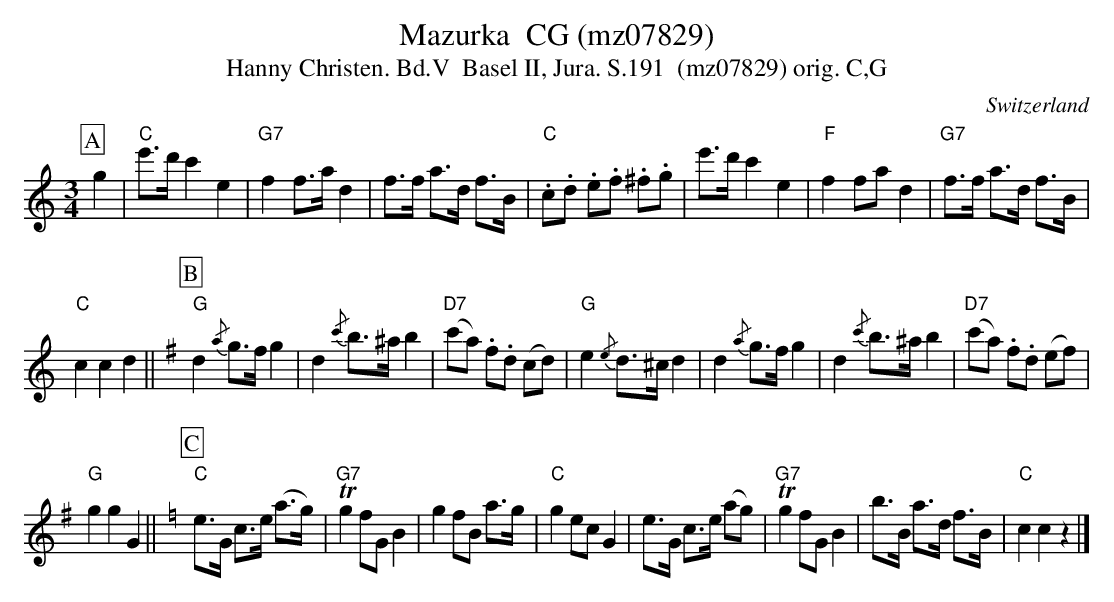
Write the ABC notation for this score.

X:1
T:Mazurka  CG (mz07829)
T:Hanny Christen. Bd.V  Basel II, Jura. S.191  (mz07829) orig. C,G
M:3/4
L:1/8
O:Switzerland
K:C major
[P:A]  g2| "C"e'>d'c'2 e2 | "G7"f2f>ad2 | f>f a>d f>B | "C".c.d .e.f .^f.g | e'>d'c'2 e2 | "F"f2fad2 | "G7"f>f a>d f>B |
"C"c2c2d2 ||[K:G] [P:B]  "G"d2 {/a}g>fg2 | d2 {/c'}b>^ab2 | ("D7"c'a) .f.d (cd) | "G"e2 {/e}d>^cd2 | d2 {/a}g>fg2 | d2 {/c'}b>^ab2 | ("D7"c'a) .f.d (ef) |
"G"g2g2G2 ||  [K:C] [P:C] "C"e>G c>e (a>g) | "G7"Tg2fGB2 | g2fB a>g | "C"g2 ecG2 | e>G c>e (ag) | "G7"Tg2 fGB2 | b>B a>d f>B | "C"c2c2z2 |]
W:
